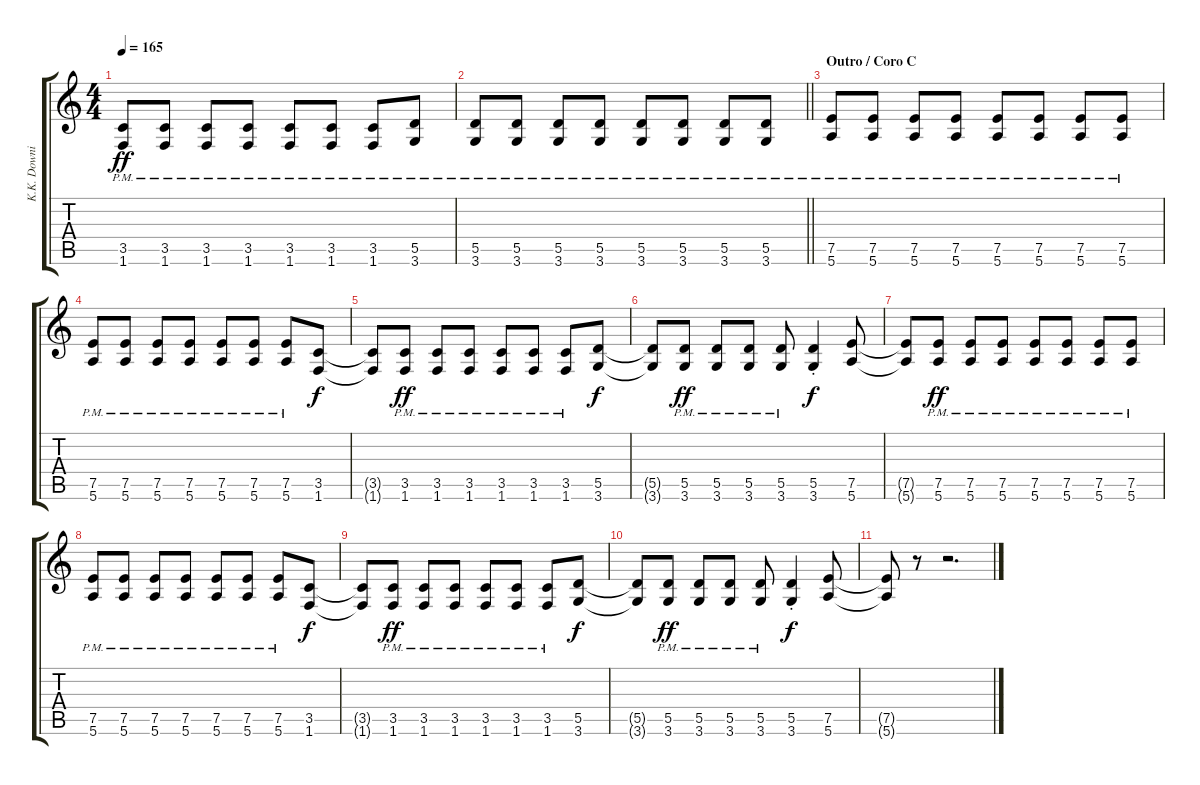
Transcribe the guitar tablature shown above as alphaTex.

\track ("K.K. Downing" "K.K. Downi") {instrument overdrivenguitar}
\staff {score tabs}
\tuning (E4 B3 G3 D3 A2 E2) {hide}
\ts (4 4)
\tempo 165
\clef g2
\ks c
(3.5{pm} 1.6{pm}).8{dy ff} (3.5{pm} 1.6{pm}).8 (3.5{pm} 1.6{pm}).8 (3.5{pm} 1.6{pm}).8 (3.5{pm} 1.6{pm}).8 (3.5{pm} 1.6{pm}).8 (3.5{pm} 1.6{pm}).8 (5.5{pm} 3.6{pm}).8 |
\barLineRight lightlight
(5.5{pm} 3.6{pm}).8 (5.5{pm} 3.6{pm}).8 (5.5{pm} 3.6{pm}).8 (5.5{pm} 3.6{pm}).8 (5.5{pm} 3.6{pm}).8 (5.5{pm} 3.6{pm}).8 (5.5{pm} 3.6{pm}).8 (5.5{pm} 3.6{pm}).8 |
\section ("" "Outro / Coro C")
(7.5{pm} 5.6{pm}).8 (7.5{pm} 5.6{pm}).8 (7.5{pm} 5.6{pm}).8 (7.5{pm} 5.6{pm}).8 (7.5{pm} 5.6{pm}).8 (7.5{pm} 5.6{pm}).8 (7.5{pm} 5.6{pm}).8 (7.5{pm} 5.6{pm}).8 |
(7.5{pm} 5.6{pm}).8 (7.5{pm} 5.6{pm}).8 (7.5{pm} 5.6{pm}).8 (7.5{pm} 5.6{pm}).8 (7.5{pm} 5.6{pm}).8 (7.5{pm} 5.6{pm}).8 (7.5{pm} 5.6{pm}).8 (3.5 1.6).8{dy f} |
(3.5{t} 1.6{t}).8 (3.5{pm} 1.6{pm}).8{dy ff} (3.5{pm} 1.6{pm}).8 (3.5{pm} 1.6{pm}).8 (3.5{pm} 1.6{pm}).8 (3.5{pm} 1.6{pm}).8 (3.5{pm} 1.6{pm}).8 (5.5 3.6).8{dy f} |
(5.5{t} 3.6{t}).8 (5.5{pm} 3.6{pm}).8{dy ff} (5.5{pm} 3.6{pm}).8 (5.5{pm} 3.6{pm}).8 (5.5{pm} 3.6{pm}).8 (5.5{st} 3.6{st}).4{dy f} (7.5 5.6).8 |
(7.5{t} 5.6{t}).8 (7.5{pm} 5.6{pm}).8{dy ff} (7.5{pm} 5.6{pm}).8 (7.5{pm} 5.6{pm}).8 (7.5{pm} 5.6{pm}).8 (7.5{pm} 5.6{pm}).8 (7.5{pm} 5.6{pm}).8 (7.5{pm} 5.6{pm}).8 |
(7.5{pm} 5.6{pm}).8 (7.5{pm} 5.6{pm}).8 (7.5{pm} 5.6{pm}).8 (7.5{pm} 5.6{pm}).8 (7.5{pm} 5.6{pm}).8 (7.5{pm} 5.6{pm}).8 (7.5{pm} 5.6{pm}).8 (3.5 1.6).8{dy f} |
(3.5{t} 1.6{t}).8 (3.5{pm} 1.6{pm}).8{dy ff} (3.5{pm} 1.6{pm}).8 (3.5{pm} 1.6{pm}).8 (3.5{pm} 1.6{pm}).8 (3.5{pm} 1.6{pm}).8 (3.5{pm} 1.6{pm}).8 (5.5 3.6).8{dy f} |
(5.5{t} 3.6{t}).8 (5.5{pm} 3.6{pm}).8{dy ff} (5.5{pm} 3.6{pm}).8 (5.5{pm} 3.6{pm}).8 (5.5{pm} 3.6{pm}).8 (5.5{st} 3.6{st}).4{dy f} (7.5 5.6).8 |
(7.5{t} 5.6{t}).8 r.8 r.2{d}
